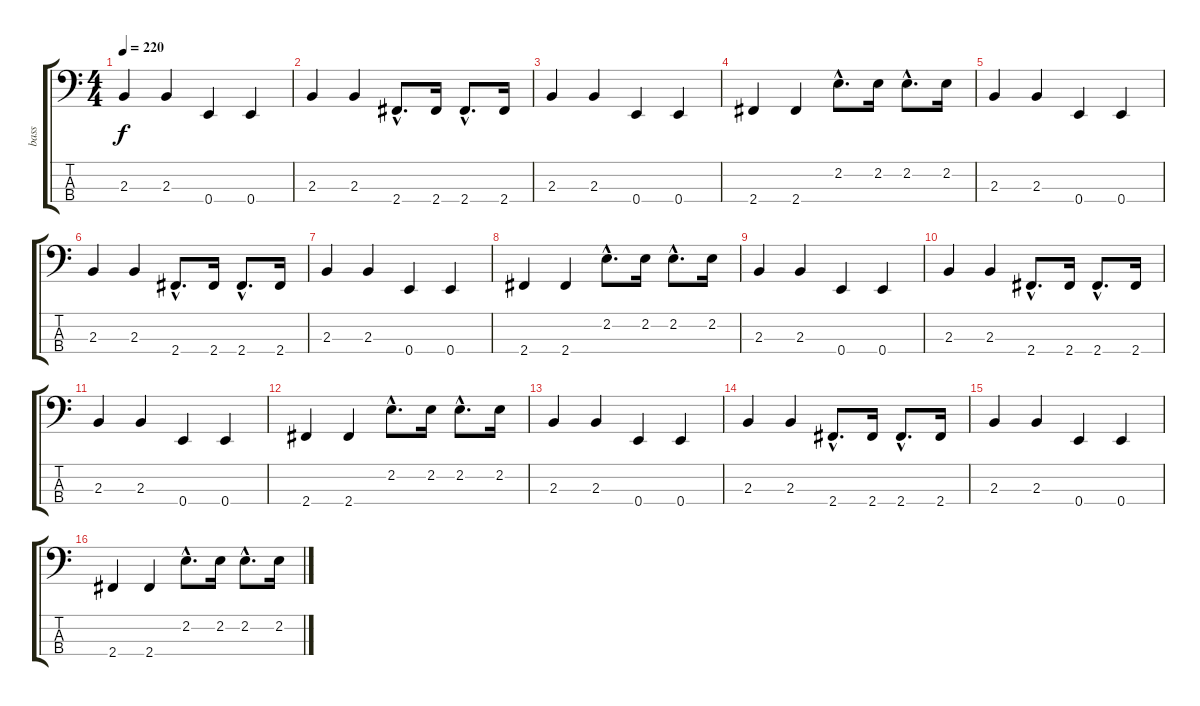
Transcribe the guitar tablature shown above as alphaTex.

\track ("bass" "bass") {instrument electricbassfinger}
\staff {score tabs}
\tuning (G2 D2 A1 E1) {hide}
\ts (4 4)
\tempo 220
\clef f4
\ks c
2.3.4{dy f} 2.3.4 0.4.4 0.4.4 |
2.3.4 2.3.4 2.4{hac}.8{d} 2.4.16 2.4{hac}.8{d} 2.4.16 |
2.3.4 2.3.4 0.4.4 0.4.4 |
2.4.4 2.4.4 2.2{hac}.8{d} 2.2.16 2.2{hac}.8{d} 2.2.16 |
2.3.4 2.3.4 0.4.4 0.4.4 |
2.3.4 2.3.4 2.4{hac}.8{d} 2.4.16 2.4{hac}.8{d} 2.4.16 |
2.3.4 2.3.4 0.4.4 0.4.4 |
2.4.4 2.4.4 2.2{hac}.8{d} 2.2.16 2.2{hac}.8{d} 2.2.16 |
2.3.4 2.3.4 0.4.4 0.4.4 |
2.3.4 2.3.4 2.4{hac}.8{d} 2.4.16 2.4{hac}.8{d} 2.4.16 |
2.3.4 2.3.4 0.4.4 0.4.4 |
2.4.4 2.4.4 2.2{hac}.8{d} 2.2.16 2.2{hac}.8{d} 2.2.16 |
2.3.4 2.3.4 0.4.4 0.4.4 |
2.3.4 2.3.4 2.4{hac}.8{d} 2.4.16 2.4{hac}.8{d} 2.4.16 |
2.3.4 2.3.4 0.4.4 0.4.4 |
2.4.4 2.4.4 2.2{hac}.8{d} 2.2.16 2.2{hac}.8{d} 2.2.16
